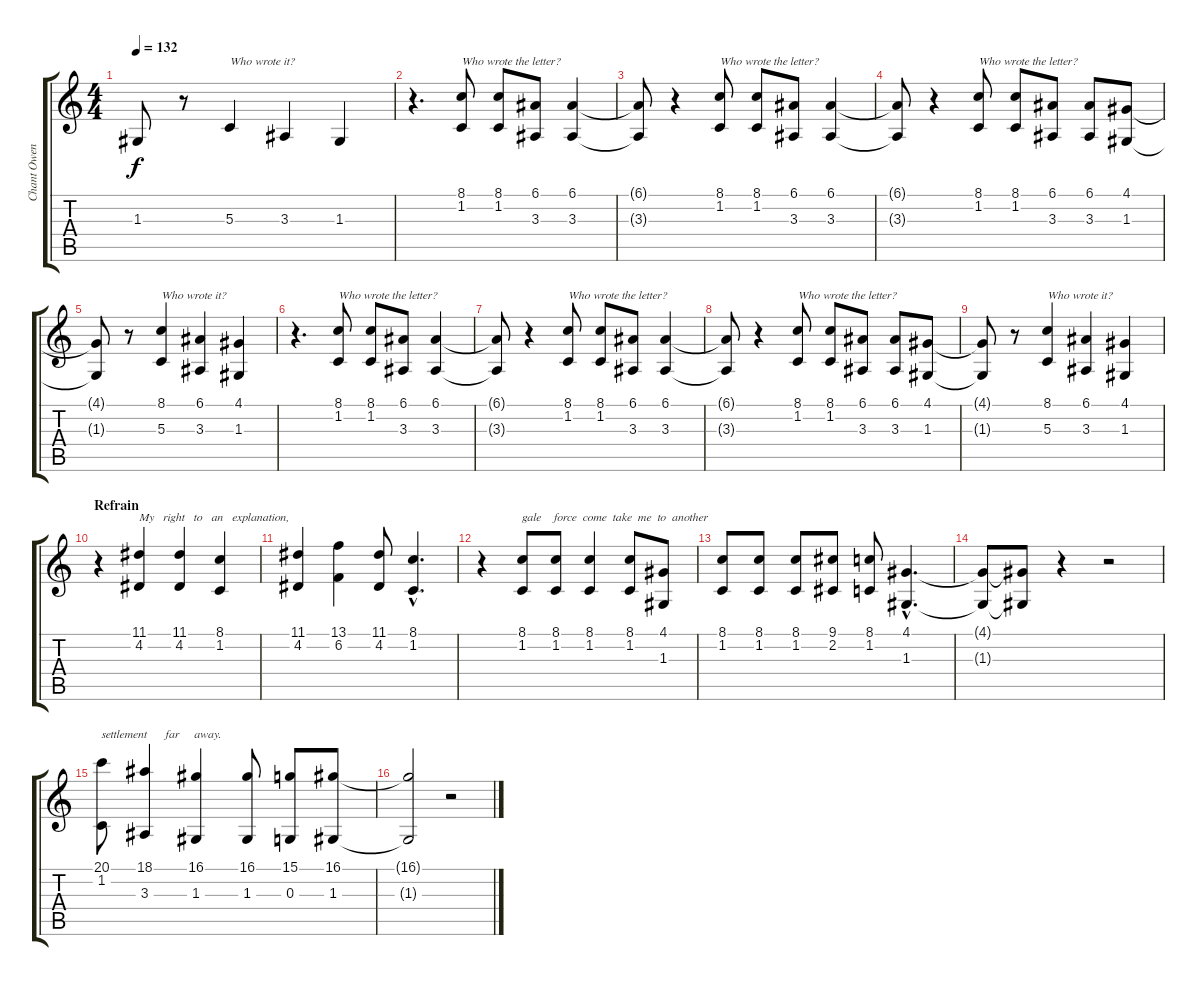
\track ("Chant Owen" "Chant Owen") {instrument lead8bassandlead}
\staff {score tabs}
\tuning (E4 B3 G3 D3 A2 E2) {hide}
\ts (4 4)
\tempo 132
\clef g2
\ks c
1.3{t}.8{dy f} r.8 5.3.4{txt "Who wrote it?"} 3.3.4 1.3.4 |
r.4{d volume 13} (8.1 1.2).8{txt "Who wrote the letter?"} (8.1 1.2).8 (6.1 3.3).8 (6.1 3.3).4 |
(6.1{t} 3.3{t}).8 r.4 (8.1 1.2).8{txt "Who wrote the letter?"} (8.1 1.2).8 (6.1 3.3).8 (6.1 3.3).4 |
(6.1{t} 3.3{t}).8 r.4 (8.1 1.2).8{txt "Who wrote the letter?"} (8.1 1.2).8 (6.1 3.3).8 (6.1 3.3).8 (4.1 1.3).8 |
(4.1{t} 1.3{t}).8 r.8 (8.1 5.3).4{txt "Who wrote it?"} (6.1 3.3).4 (4.1 1.3).4 |
r.4{d volume 15} (8.1 1.2).8{txt "Who wrote the letter?"} (8.1 1.2).8 (6.1 3.3).8 (6.1 3.3).4 |
(6.1{t} 3.3{t}).8 r.4 (8.1 1.2).8{txt "Who wrote the letter?"} (8.1 1.2).8 (6.1 3.3).8 (6.1 3.3).4 |
(6.1{t} 3.3{t}).8 r.4 (8.1 1.2).8{txt "Who wrote the letter?"} (8.1 1.2).8 (6.1 3.3).8 (6.1 3.3).8 (4.1 1.3).8 |
(4.1{t} 1.3{t}).8 r.8 (8.1 5.3).4{txt "Who wrote it?"} (6.1 3.3).4 (4.1 1.3).4 |
\section ("" "Refrain")
r.4 (11.1 4.2).4{txt "My   right   to   an   explanation,"} (11.1 4.2).4 (8.1 1.2).4 |
(11.1 4.2).4 (13.1 6.2).4 (11.1 4.2).8 (8.1{hac} 1.2{hac}).4{d} |
r.4 (8.1 1.2).8{txt "gale    force  come  take  me  to  another"} (8.1 1.2).8 (8.1 1.2).4 (8.1 1.2).8 (4.1 1.3).8 |
(8.1 1.2).8 (8.1 1.2).8 (8.1 1.2).8 (9.1 2.2).8 (8.1 1.2).8 (4.1{hac} 1.3{hac}).4{d} |
(4.1{t} 1.3{t}).8 (4.1{t} 1.3{t}).8 r.4 r.2{instrument distortionguitar} |
(20.1 1.2).8{txt "settlement      far     away."} (18.1 3.3).4 (16.1 1.3).4 (16.1 1.3).8 (15.1 0.3).8 (16.1 1.3).8 |
(16.1{t} 1.3{t}).2 r.2
